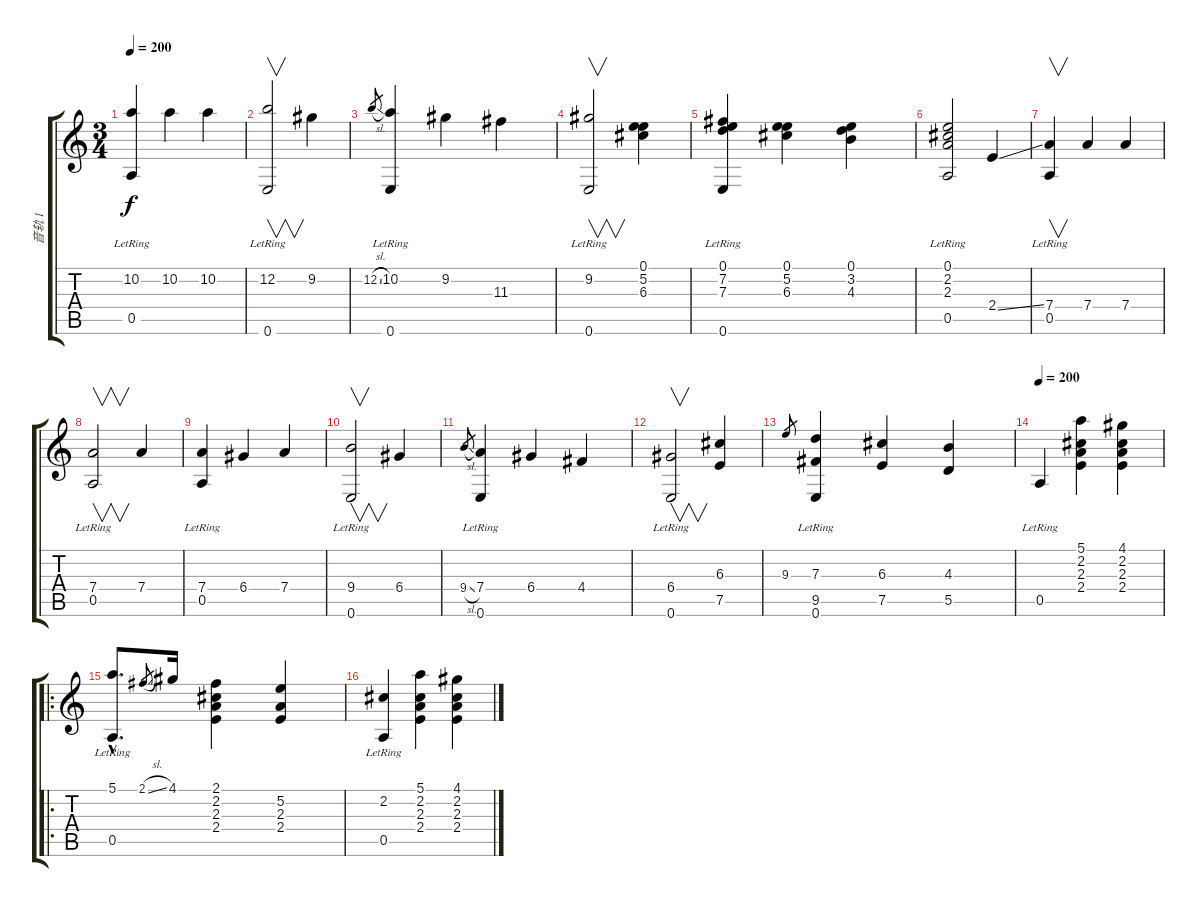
\track ("音轨 1" "音轨 1") {instrument acousticguitarnylon}
\staff {score tabs}
\tuning (E4 B3 G3 D3 A2 E2) {hide}
\ts (3 4)
\tempo 200
\clef g2
\ks c
(10.2 0.5{lr}).4{dy f} 10.2.4 10.2.4 |
(12.2 0.6{lr}).2{v} 9.2.4 |
12.2{sl}.8{gr} (10.2 0.6{lr}).4 9.2.4 11.3.4 |
(9.2 0.6{lr}).2{v} (0.1 5.2 6.3).4 |
(0.1 7.2 7.3 0.6{lr}).4 (0.1 5.2 6.3).4 (0.1 3.2 4.3).4 |
(0.1 2.2 2.3 0.5{lr}).2 2.4{ss}.4 |
(7.4 0.5{lr}).4{v} 7.4.4 7.4.4 |
(7.4 0.5{lr}).2{v} 7.4.4 |
(7.4 0.5{lr}).4 6.4.4 7.4.4 |
(9.4 0.6{lr}).2{v} 6.4.4 |
9.4{sl}.8{gr} (7.4 0.6{lr}).4 6.4.4 4.4.4 |
(6.4 0.6{lr}).2{v} (6.3 7.5).4 |
9.3.8{gr} (7.3 9.5 0.6{lr}).4 (6.3 7.5).4 (4.3 5.5).4 |
\tempo 200
0.5{lr}.4 (5.1 2.2 2.3 2.4).4 (4.1 2.2 2.3 2.4).4 |
\ro
(5.1{hac} 0.5{hac lr}).8{d} 2.1{sl}.8{gr} 4.1.16 (2.1 2.2 2.3 2.4).4 (5.2 2.3 2.4).4 |
(2.2 0.5{lr}).4 (5.1 2.2 2.3 2.4).4 (4.1 2.2 2.3 2.4).4
